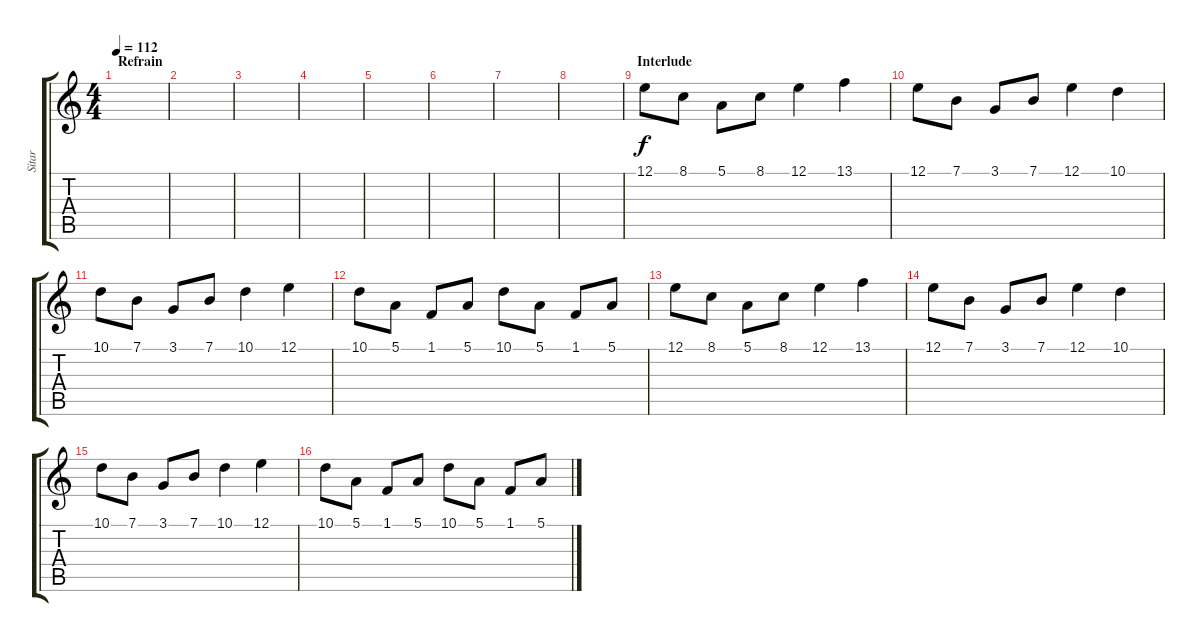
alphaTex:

\track ("Sitar" "Sitar") {instrument sitar}
\staff {score tabs}
\tuning (E4 B3 G3 D3 A2 E2) {hide}
\ts (4 4)
\section ("" "Refrain")
\tempo 112
\clef g2
\ks c
|
|
|
|
|
|
|
|
\section ("" "Interlude")
12.1.8 8.1.8 5.1.8 8.1.8 12.1.4 13.1.4 |
12.1.8 7.1.8 3.1.8 7.1.8 12.1.4 10.1.4 |
10.1.8 7.1.8 3.1.8 7.1.8 10.1.4 12.1.4 |
10.1.8 5.1.8 1.1.8 5.1.8 10.1.8 5.1.8 1.1.8 5.1.8 |
12.1.8 8.1.8 5.1.8 8.1.8 12.1.4 13.1.4 |
12.1.8 7.1.8 3.1.8 7.1.8 12.1.4 10.1.4 |
10.1.8 7.1.8 3.1.8 7.1.8 10.1.4 12.1.4 |
10.1.8 5.1.8 1.1.8 5.1.8 10.1.8 5.1.8 1.1.8 5.1.8
